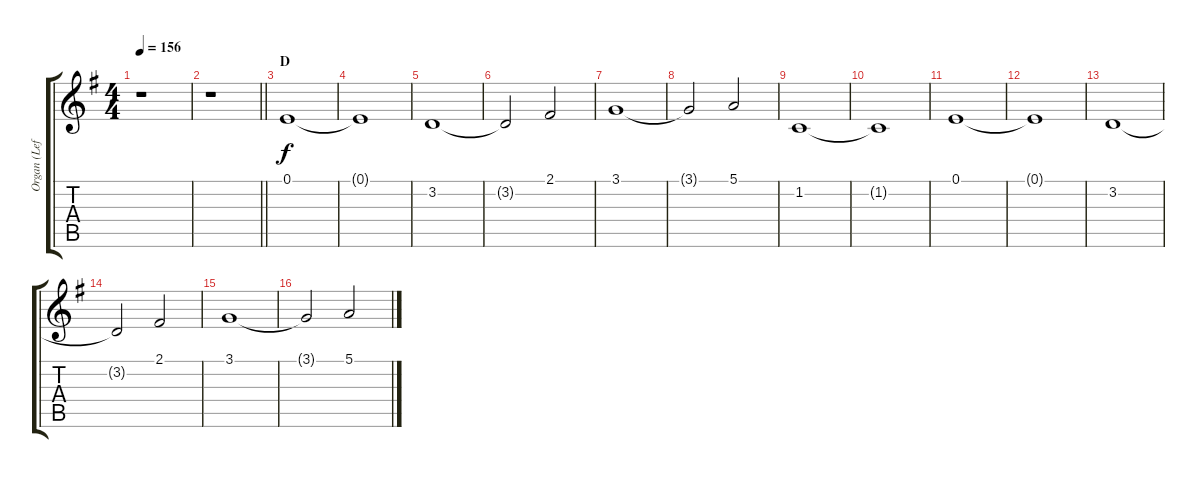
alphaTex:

\track ("Organ (Left Hand)" "Organ (Lef") {instrument drawbarorgan}
\staff {score tabs}
\tuning (E4 B3 G3 D3 A2 E2) {hide}
\ts (4 4)
\tempo 156
\clef g2
\ks g
r.1{dy f} |
\barLineRight lightlight
r.1 |
\section ("" "D")
0.1.1 |
0.1{t}.1 |
3.2.1 |
3.2{t}.2 2.1.2 |
3.1.1 |
3.1{t}.2 5.1.2 |
1.2.1 |
1.2{t}.1 |
0.1.1 |
0.1{t}.1 |
3.2.1 |
3.2{t}.2 2.1.2 |
3.1.1 |
3.1{t}.2 5.1.2
